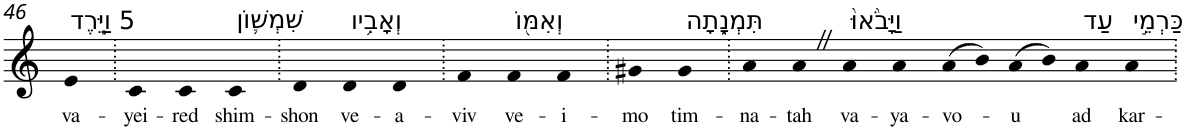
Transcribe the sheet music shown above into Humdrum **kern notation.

**kern	**text
*part1	*part1
*staff1	*staff1
*I"Piano	*
*I'Pno	*
!!LO:PB:g=z
*clefG2	*
*k[]	*
=46	=46
!LO:TX:a:t=5 וַיֵּ֧רֶד	!
!	!LO:LY:b
4e	va-
=47.	=47.
!	!LO:LY:b
4c	-yei-
!	!LO:LY:b
4c	-red
!LO:TX:a:t=שִׁמְשׁ֛וֹן	!
!	!LO:LY:b
4c	shim-
=48.	=48.
!	!LO:LY:b
4d	-shon
!LO:TX:a:t=וְאָבִ֥יו	!
!	!LO:LY:b
4d	ve-
!	!LO:LY:b
4d	-a-
=49.	=49.
!	!LO:LY:b
4f	-viv
!LO:TX:a:t=וְאִמּ֖וֹ	!
!	!LO:LY:b
4f	ve-
!	!LO:LY:b
4f	-i-
=50.	=50.
!	!LO:LY:b
4g#X	-mo
!LO:TX:a:t=תִּמְנָ֑תָה	!
!	!LO:LY:b
4g#	tim-
=51.	=51.
!	!LO:LY:b
4a	-na-
!	!LO:LY:b
4aZ	-tah
!LO:TX:a:t=וַיָּבֹ֙אוּ֙	!
!	!LO:LY:b
4a	va-
!	!LO:LY:b
4a	-ya-
!	!LO:LY:b
(>8a	-vo-
8b)	.
!	!LO:LY:b
(>8a	-u
8b)	.
!LO:TX:a:t=עַד	!
!	!LO:LY:b
4a	ad
!LO:TX:a:t=כַּרְמֵ֣י	!
!	!LO:LY:b
4a	kar-
=.	=.
*-	*-
